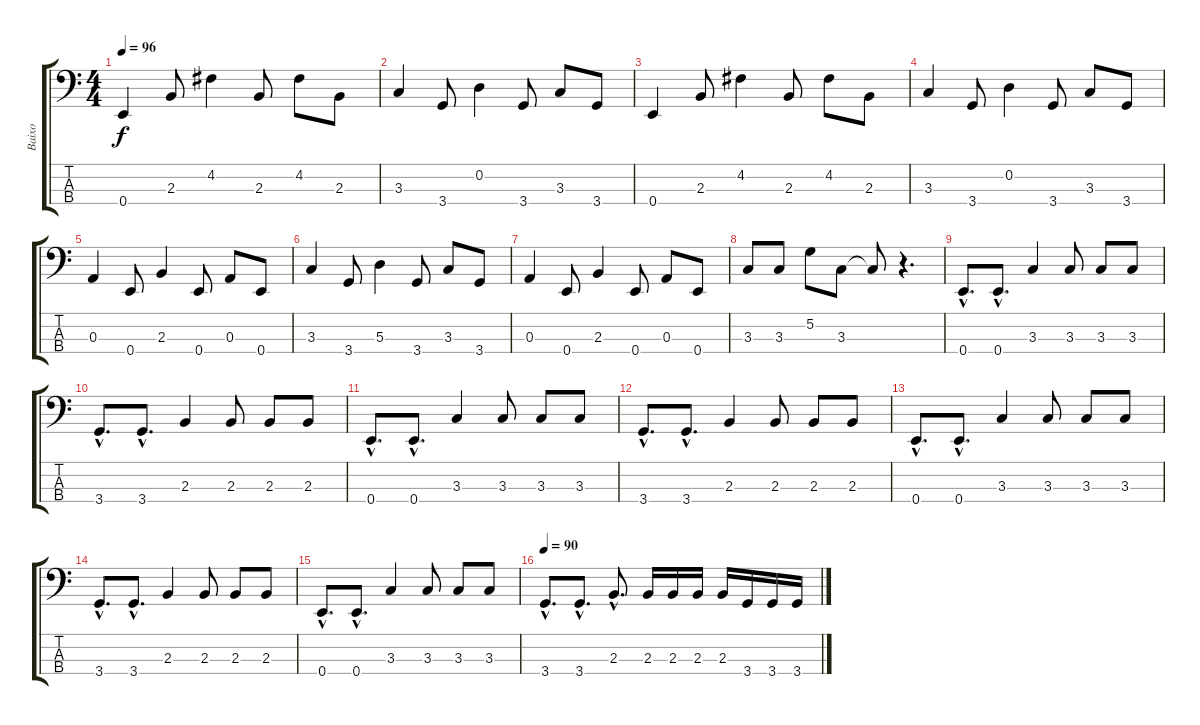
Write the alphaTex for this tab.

\track ("Baixo" "Baixo") {instrument electricbassfinger}
\staff {score tabs}
\tuning (G2 D2 A1 E1) {hide}
\ts (4 4)
\tempo 96
\clef f4
\ks c
0.4.4{dy f} 2.3.8 4.2.4 2.3.8 4.2.8 2.3.8 |
3.3.4 3.4.8 0.2.4 3.4.8 3.3.8 3.4.8 |
0.4.4 2.3.8 4.2.4 2.3.8 4.2.8 2.3.8 |
3.3.4 3.4.8 0.2.4 3.4.8 3.3.8 3.4.8 |
0.3.4 0.4.8 2.3.4 0.4.8 0.3.8 0.4.8 |
3.3.4 3.4.8 5.3.4 3.4.8 3.3.8 3.4.8 |
0.3.4 0.4.8 2.3.4 0.4.8 0.3.8 0.4.8 |
3.3.8 3.3.8 5.2.8 3.3.8 3.3{t}.8 r.4{d} |
0.4{hac}.8{d} 0.4{hac}.8{d} 3.3.4 3.3.8 3.3.8 3.3.8 |
3.4{hac}.8{d} 3.4{hac}.8{d} 2.3.4 2.3.8 2.3.8 2.3.8 |
0.4{hac}.8{d} 0.4{hac}.8{d} 3.3.4 3.3.8 3.3.8 3.3.8 |
3.4{hac}.8{d} 3.4{hac}.8{d} 2.3.4 2.3.8 2.3.8 2.3.8 |
0.4{hac}.8{d} 0.4{hac}.8{d} 3.3.4 3.3.8 3.3.8 3.3.8 |
3.4{hac}.8{d} 3.4{hac}.8{d} 2.3.4 2.3.8 2.3.8 2.3.8 |
0.4{hac}.8{d} 0.4{hac}.8{d} 3.3.4 3.3.8 3.3.8 3.3.8 |
\tempo 90
3.4{hac}.8{d} 3.4{hac}.8{d} 2.3{hac}.8{d} 2.3.16 2.3.16 2.3.16 2.3.16 3.4.16 3.4.16 3.4.16
